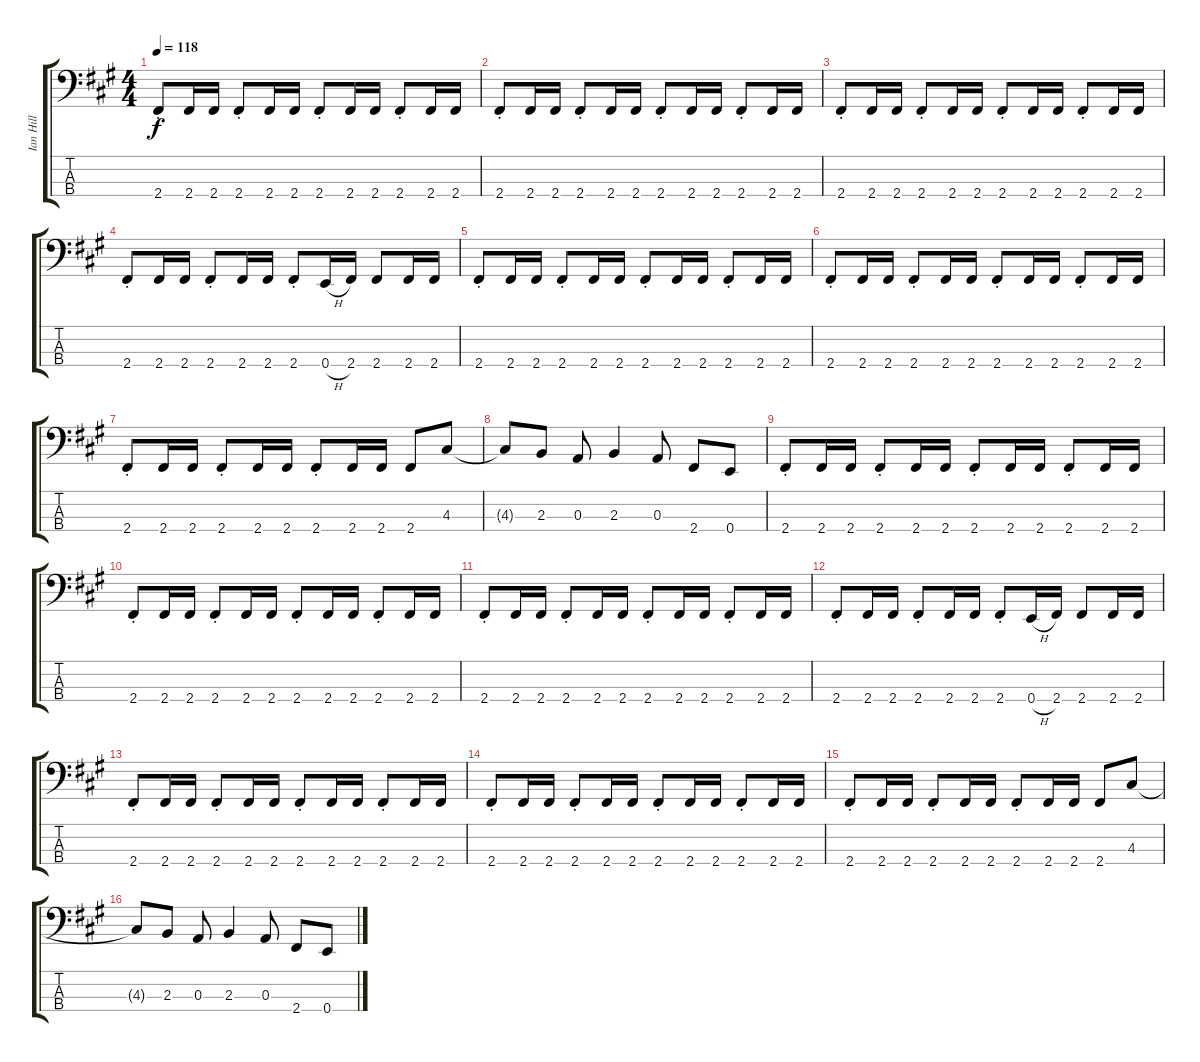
\track ("Ian Hill" "Ian Hill") {instrument electricbasspick}
\staff {score tabs}
\tuning (G2 D2 A1 E1) {hide}
\ts (4 4)
\tempo 118
\clef f4
\ks f#minor
2.4{st}.8{dy f} 2.4.16 2.4.16 2.4{st}.8 2.4.16 2.4.16 2.4{st}.8 2.4.16 2.4.16 2.4{st}.8 2.4.16 2.4.16 |
2.4{st}.8 2.4.16 2.4.16 2.4{st}.8 2.4.16 2.4.16 2.4{st}.8 2.4.16 2.4.16 2.4{st}.8 2.4.16 2.4.16 |
2.4{st}.8 2.4.16 2.4.16 2.4{st}.8 2.4.16 2.4.16 2.4{st}.8 2.4.16 2.4.16 2.4{st}.8 2.4.16 2.4.16 |
2.4{st}.8 2.4.16 2.4.16 2.4{st}.8 2.4.16 2.4.16 2.4{st}.8 0.4{h}.16 2.4.16 2.4.8 2.4.16 2.4.16 |
2.4{st}.8 2.4.16 2.4.16 2.4{st}.8 2.4.16 2.4.16 2.4{st}.8 2.4.16 2.4.16 2.4{st}.8 2.4.16 2.4.16 |
2.4{st}.8 2.4.16 2.4.16 2.4{st}.8 2.4.16 2.4.16 2.4{st}.8 2.4.16 2.4.16 2.4{st}.8 2.4.16 2.4.16 |
2.4{st}.8 2.4.16 2.4.16 2.4{st}.8 2.4.16 2.4.16 2.4{st}.8 2.4.16 2.4.16 2.4.8 4.3.8 |
4.3{t}.8 2.3.8 0.3.8 2.3.4 0.3.8 2.4.8 0.4.8 |
2.4{st}.8 2.4.16 2.4.16 2.4{st}.8 2.4.16 2.4.16 2.4{st}.8 2.4.16 2.4.16 2.4{st}.8 2.4.16 2.4.16 |
2.4{st}.8 2.4.16 2.4.16 2.4{st}.8 2.4.16 2.4.16 2.4{st}.8 2.4.16 2.4.16 2.4{st}.8 2.4.16 2.4.16 |
2.4{st}.8 2.4.16 2.4.16 2.4{st}.8 2.4.16 2.4.16 2.4{st}.8 2.4.16 2.4.16 2.4{st}.8 2.4.16 2.4.16 |
2.4{st}.8 2.4.16 2.4.16 2.4{st}.8 2.4.16 2.4.16 2.4{st}.8 0.4{h}.16 2.4.16 2.4.8 2.4.16 2.4.16 |
2.4{st}.8 2.4.16 2.4.16 2.4{st}.8 2.4.16 2.4.16 2.4{st}.8 2.4.16 2.4.16 2.4{st}.8 2.4.16 2.4.16 |
2.4{st}.8 2.4.16 2.4.16 2.4{st}.8 2.4.16 2.4.16 2.4{st}.8 2.4.16 2.4.16 2.4{st}.8 2.4.16 2.4.16 |
2.4{st}.8 2.4.16 2.4.16 2.4{st}.8 2.4.16 2.4.16 2.4{st}.8 2.4.16 2.4.16 2.4.8 4.3.8 |
4.3{t}.8 2.3.8 0.3.8 2.3.4 0.3.8 2.4.8 0.4.8
